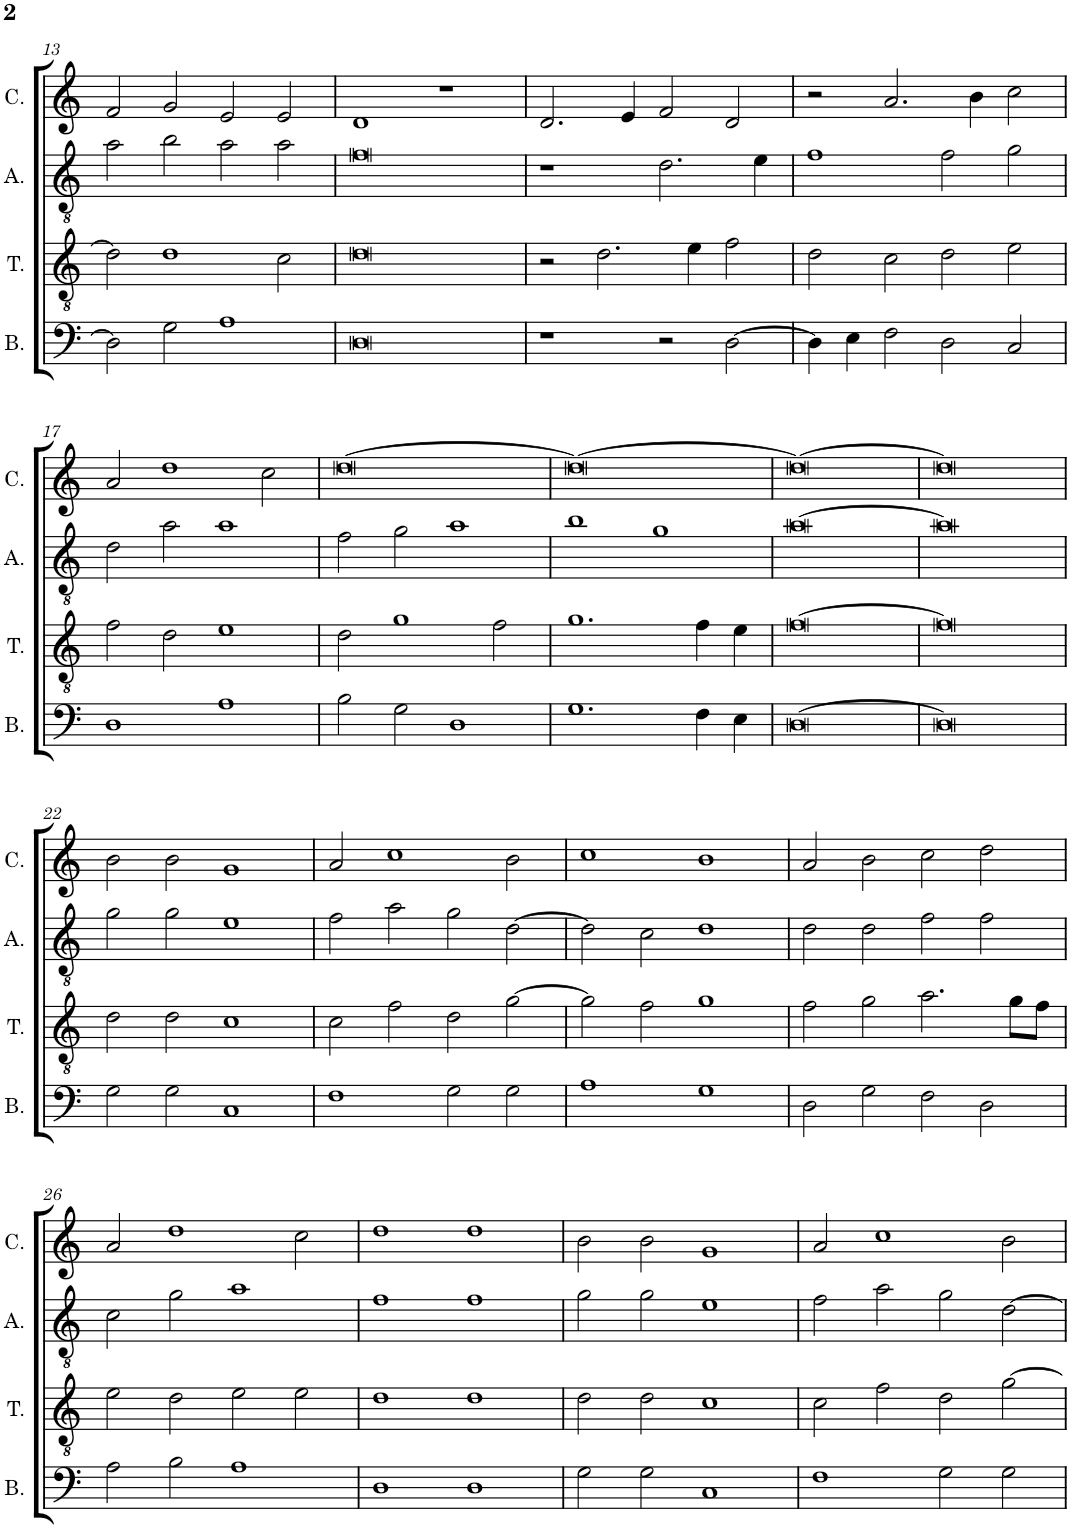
**kern	**kern	**kern	**kern
*part4	*part3	*part2	*part1
*staff4	*staff3	*staff2	*staff1
*I"Bassus	*I"Tenor	*I"Altus	*I"Cantus
*I'B.	*I'T.	*I'A.	*I'C.
!!LO:PB:g=z
*clefF4	*clefGv2	*clefGv2	*clefG2
*k[]	*k[]	*k[]	*k[]
*M2/1	*M2/1	*M2/1	*M2/1
=13	=13	=13	=13
2D\]	2d\]	2a\	2f/
2G\	1d	2b\	2g/
1A	.	2a\	2e/
.	2c\	2a\	2e/
=14	=14	=14	=14
0D	0d	0f	1d
.	.	.	1r
=15	=15	=15	=15
1r	2r	1r	2.d/
.	2.d\	.	.
.	.	.	4e/
2r	.	2.d\	2f/
.	4e\	.	.
[2D\	2f\	.	2d/
.	.	4e\	.
=16	=16	=16	=16
4D\]	2d\	1f	2r
4E\	.	.	.
2F\	2c\	.	2.a/
2D\	2d\	2f\	.
.	.	.	4b\
2C/	2e\	2g\	2cc\
!!LO:LB:g=z
=17	=17	=17	=17
1D	2f\	2d\	2a/
.	2d\	2a\	1dd
1A	1e	1a	.
.	.	.	2cc\
=18	=18	=18	=18
2B\	2d\	2f\	[0dd
2G\	1g	2g\	.
1D	.	1a	.
.	2f\	.	.
=19	=19	=19	=19
1.G	1.g	1b	0dd_
.	.	1g	.
4F\	4f\	.	.
4E\	4e\	.	.
=20	=20	=20	=20
[0D	[0f	[0a	0dd_
=21	=21	=21	=21
0D]	0f]	0a]	0dd]
!!LO:LB:g=z
=22	=22	=22	=22
2G\	2d\	2g\	2b\
2G\	2d\	2g\	2b\
1C	1c	1e	1g
=23	=23	=23	=23
1F	2c\	2f\	2a/
.	2f\	2a\	1cc
2G\	2d\	2g\	.
2G\	[2g\	[2d\	2b\
=24	=24	=24	=24
1A	2g\]	2d\]	1cc
.	2f\	2c\	.
1G	1g	1d	1b
=25	=25	=25	=25
2D\	2f\	2d\	2a/
2G\	2g\	2d\	2b\
2F\	2.a\	2f\	2cc\
2D\	.	2f\	2dd\
.	8g\L	.	.
.	8f\J	.	.
!!LO:LB:g=z
=26	=26	=26	=26
2A\	2e\	2c\	2a/
2B\	2d\	2g\	1dd
1A	2e\	1a	.
.	2e\	.	2cc\
=27	=27	=27	=27
1D	1d	1f	1dd
1D	1d	1f	1dd
=28	=28	=28	=28
2G\	2d\	2g\	2b\
2G\	2d\	2g\	2b\
1C	1c	1e	1g
=29	=29	=29	=29
1F	2c\	2f\	2a/
.	2f\	2a\	1cc
2G\	2d\	2g\	.
2G\	[2g\	[2d\	2b\
=	=	=	=
*-	*-	*-	*-
